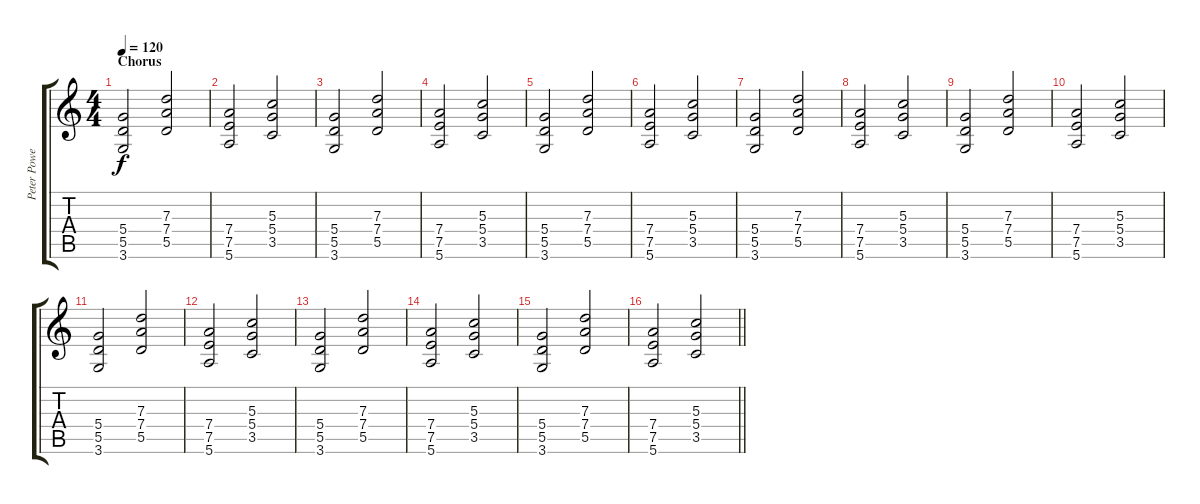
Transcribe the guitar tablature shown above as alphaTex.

\track ("Peter Power" "Peter Powe") {instrument distortionguitar}
\staff {score tabs}
\tuning (E4 B3 G3 D3 A2 E2) {hide}
\ts (4 4)
\section ("" "Chorus")
\tempo 120
\clef g2
\ks c
(5.4 5.5 3.6).2{dy f} (7.3 7.4 5.5).2 |
(7.4 7.5 5.6).2 (5.3 5.4 3.5).2 |
(5.4 5.5 3.6).2 (7.3 7.4 5.5).2 |
(7.4 7.5 5.6).2 (5.3 5.4 3.5).2 |
(5.4 5.5 3.6).2 (7.3 7.4 5.5).2 |
(7.4 7.5 5.6).2 (5.3 5.4 3.5).2 |
(5.4 5.5 3.6).2 (7.3 7.4 5.5).2 |
(7.4 7.5 5.6).2 (5.3 5.4 3.5).2 |
(5.4 5.5 3.6).2 (7.3 7.4 5.5).2 |
(7.4 7.5 5.6).2 (5.3 5.4 3.5).2 |
(5.4 5.5 3.6).2 (7.3 7.4 5.5).2 |
(7.4 7.5 5.6).2 (5.3 5.4 3.5).2 |
(5.4 5.5 3.6).2 (7.3 7.4 5.5).2 |
(7.4 7.5 5.6).2 (5.3 5.4 3.5).2 |
(5.4 5.5 3.6).2 (7.3 7.4 5.5).2 |
\barLineRight lightlight
(7.4 7.5 5.6).2 (5.3 5.4 3.5).2
